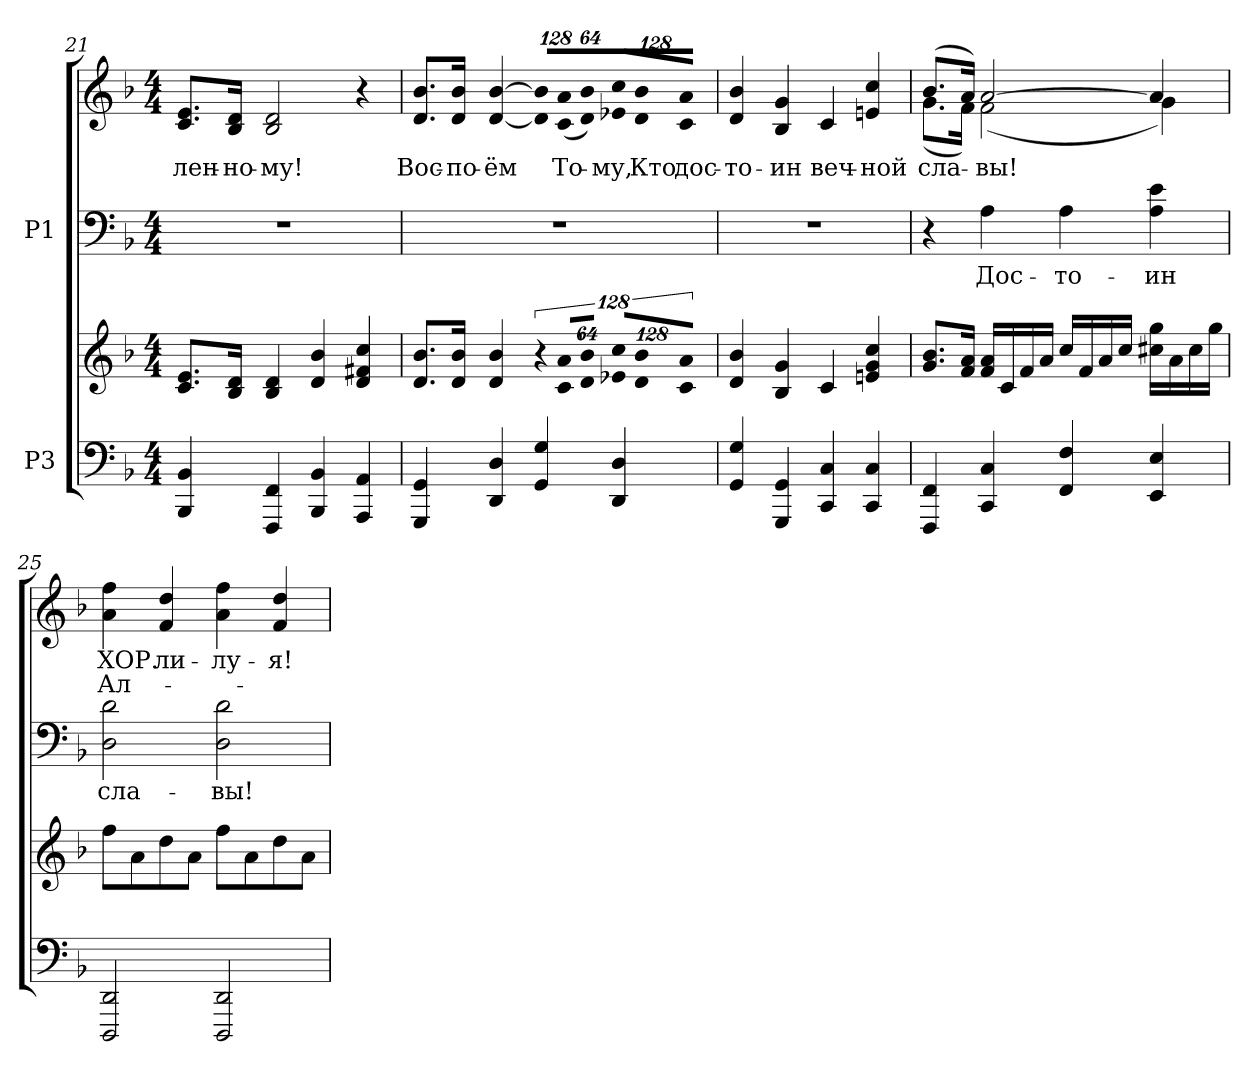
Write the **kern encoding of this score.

**kern	**kern	**kern	**text	**kern	**text	**text
*part2	*part2	*part1	*part1	*part1	*part1	*part1
*staff4	*staff3	*staff2	*staff2	*staff1	*staff1	*staff1
*I"P3	*	*I"P1	*	*	*	*
*clefF4	*clefG2	*clefF4	*	*clefG2	*	*
*k[b-]	*k[b-]	*k[b-]	*	*k[b-]	*	*
*F:	*F:	*F:	*	*F:	*	*
*M4/4	*M4/4	*M4/4	*	*M4/4	*	*
=21	=21	=21	=21	=21	=21	=21
!	!	!	!	!	!LO:LY:b:color=#000000	!
4BBB-i/ 4BB-i	8.ci/ 8.eiL	1r	.	8.ci/ 8.eiL	-лен-	.
!	!	!	!	!	!LO:LY:b:color=#000000	!
.	16B-i/ 16diJk	.	.	16B-i/ 16diJk	-но-	.
!	!	!	!	!	!LO:LY:b:color=#000000	!
4FFFi/ 4FFi	4B-i/ 4di	.	.	2B-i/ 2di	-му!	.
4BBB-i/ 4BB-i	4di/ 4b-i	.	.	.	.	.
4AAAi/ 4AAi	4di/ 4f#Xi 4cci	.	.	4r	.	.
!!LO:PB:g=z
=22	=22	=22	=22	=22	=22	=22
!	!	!	!	!	!LO:LY:b:color=#000000	!
4GGGi/ 4GGi	8.di/ 8.b-iL	1r	.	8.di/ 8.b-iL	Вос-	.
!	!	!	!	!	!LO:LY:b:color=#000000	!
.	16di/ 16b-iJk	.	.	16di/ 16b-iJk	-по-	.
!	!	!	!	!	!LO:LY:b:color=#000000	!
4DDi/ 4Di	4di/ 4b-i	.	.	[<4di/ [>4b-i	-ём	.
!	!LO:N:vis=8	!	!	!	!	!
*	*	*	*	*Xbrackettup	*	*
!	!	!	!	!LO:N:vis=8	!	!
4GGi/ 4Gi	1024%85r	.	.	1024%85di/] 1024%85b-i]L	.	.
!	!LO:N:vis=8	!	!	!LO:N:vis=8	!	!
!	!	!	!	!	!LO:LY:b:color=#000000	!
.	1024%85ci/ 1024%85aiL	.	.	(1024%85ci/ 1024%85ai	То-	.
!	!LO:N:vis=8	!	!	!LO:N:vis=8	!	!
.	512%43di/ 512%43b-iJ	.	.	512%43di/ 512%43b-iJ)	.	.
*	*Xbrackettup	*	*	*	*	*
!	!LO:N:vis=8	!	!	!LO:N:vis=8	!	!
!	!	!	!	!	!LO:LY:b:color=#000000	!
4DDi/ 4Di	1024%85e-Xi/ 1024%85cciL	.	.	1024%85e-Xi/ 1024%85cciL	-му,	.
!	!LO:N:vis=8	!	!	!LO:N:vis=8	!	!
!	!	!	!	!	!LO:LY:b:color=#000000	!
.	1024%85di/ 1024%85b-i	.	.	1024%85di/ 1024%85b-i	Кто	.
!	!LO:N:vis=8	!	!	!LO:N:vis=8	!	!
!	!	!	!	!	!LO:LY:b:color=#000000	!
.	512%43ci/ 512%43aiJ	.	.	512%43ci/ 512%43aiJ	дос-	.
=23	=23	=23	=23	=23	=23	=23
!	!	!	!	!	!LO:LY:b:color=#000000	!
4GGi/ 4Gi	4di/ 4b-i	1r	.	4di/ 4b-i	-то-	.
!	!	!	!	!	!LO:LY:b:color=#000000	!
4GGGi/ 4GGi	4B-i/ 4gi	.	.	4B-i/ 4gi	-ин	.
!	!	!	!	!	!LO:LY:b:color=#000000	!
4CCi/ 4Ci	4ci/	.	.	4ci/	веч-	.
!	!	!	!	!	!LO:LY:b:color=#000000	!
4CCi/ 4Ci	4eni/ 4gi 4cci	.	.	4eni/ 4cci	-ной	.
=24	=24	=24	=24	=24	=24	=24
!	!	!	!	!	!LO:LY:b:color=#000000	!
*	*	*	*	*^	*	*
4FFFi/ 4FFi	8.gi/ 8.b-iL	4r	.	(8.b-i/L	(8.gi\L	сла-	.
.	16fi/ 16aiJk	.	.	16ai/Jk)	16fi\Jk)	.	.
!	!	!	!LO:LY:a:color=#000000	!	!	!	!
!	!	!	!	!	!	!LO:LY:b:color=#000000	!
4CCi/ 4Ci	16fi/ 16aiLL	4Ai\	Дос-	[>2ai/	(2fi\	-вы!	.
.	16ci/	.	.	.	.	.	.
.	16fi/	.	.	.	.	.	.
.	16ai/JJ	.	.	.	.	.	.
!	!	!	!LO:LY:a:color=#000000	!	!	!	!
4FFi/ 4Fi	16cci/LL	4Ai\	-то-	.	.	.	.
.	16fi/	.	.	.	.	.	.
.	16ai/	.	.	.	.	.	.
.	16cci/JJ	.	.	.	.	.	.
!	!	!	!LO:LY:a:color=#000000	!	!	!	!
4EEi/ 4Ei	16cc#Xi\ 16ggiLL	4Ai\ 4ei	-ин	4ai/]	4gi\)	.	.
.	16ai\	.	.	.	.	.	.
.	16cc#i\	.	.	.	.	.	.
.	16ggi\JJ	.	.	.	.	.	.
*	*	*	*	*v	*v	*	*
!!LO:LB:g=z
=25	=25	=25	=25	=25	=25	=25
!	!	!	!LO:LY:a:color=#000000	!	!	!
!	!	!	!	!	!LO:LY:a:color=#000000	!LO:LY:b:color=#000000
2DDDi/ 2DDi	8ffi\L	2Di\ 2di	сла-	4ai\ 4ffi	ХОР.	Ал-
.	8ai\	.	.	.	.	.
!	!	!	!	!	!LO:LY:b:color=#000000	!
.	8ddi\	.	.	4fi/ 4ddi	-ли-	.
.	8ai\J	.	.	.	.	.
!	!	!	!LO:LY:a:color=#000000	!	!	!
!	!	!	!	!	!LO:LY:b:color=#000000	!
2DDDi/ 2DDi	8ffi\L	2Di\ 2di	-вы!	4ai\ 4ffi	-лу-	.
.	8ai\	.	.	.	.	.
!	!	!	!	!	!LO:LY:b:color=#000000	!
.	8ddi\	.	.	4fi/ 4ddi	-я!	.
.	8ai\J	.	.	.	.	.
=	=	=	=	=	=	=
*-	*-	*-	*-	*-	*-	*-
